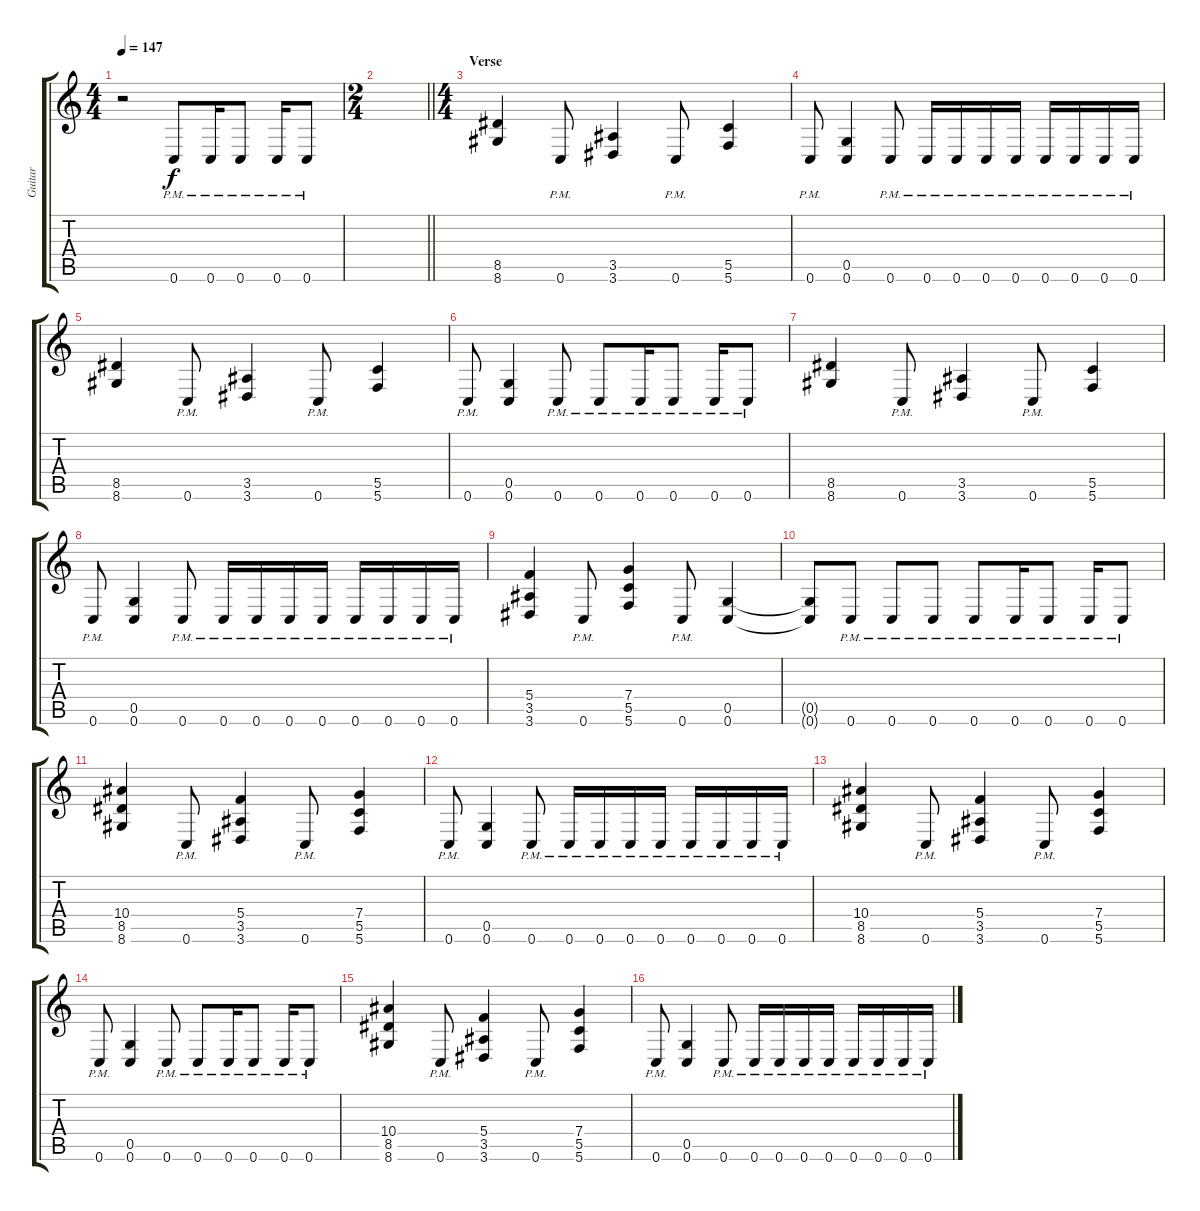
\track ("Guitar" "Guitar") {instrument distortionguitar}
\staff {score tabs}
\tuning (D4 A3 F3 C3 G2 C2) {hide}
\ts (4 4)
\tempo 147
\clef g2
\ks c
r.2{dy f} 0.6{pm}.8 0.6{pm}.16 0.6{pm}.8 0.6{pm}.16 0.6{pm}.8 |
\ts (2 4)
\barLineRight lightlight
|
\ts (4 4)
\section ("" "Verse")
(8.5 8.6).4 0.6{pm}.8 (3.5 3.6).4 0.6{pm}.8 (5.5 5.6).4 |
0.6{pm}.8 (0.5 0.6).4 0.6{pm}.8 0.6{pm}.16 0.6{pm}.16 0.6{pm}.16 0.6{pm}.16 0.6{pm}.16 0.6{pm}.16 0.6{pm}.16 0.6{pm}.16 |
(8.5 8.6).4 0.6{pm}.8 (3.5 3.6).4 0.6{pm}.8 (5.5 5.6).4 |
0.6{pm}.8 (0.5 0.6).4 0.6{pm}.8 0.6{pm}.8 0.6{pm}.16 0.6{pm}.8 0.6{pm}.16 0.6{pm}.8 |
(8.5 8.6).4 0.6{pm}.8 (3.5 3.6).4 0.6{pm}.8 (5.5 5.6).4 |
0.6{pm}.8 (0.5 0.6).4 0.6{pm}.8 0.6{pm}.16 0.6{pm}.16 0.6{pm}.16 0.6{pm}.16 0.6{pm}.16 0.6{pm}.16 0.6{pm}.16 0.6{pm}.16 |
(5.4 3.5 3.6).4 0.6{pm}.8 (7.4 5.5 5.6).4 0.6{pm}.8 (0.5 0.6).4 |
(0.5{t} 0.6{t}).8 0.6{pm}.8 0.6{pm}.8 0.6{pm}.8 0.6{pm}.8 0.6{pm}.16 0.6{pm}.8 0.6{pm}.16 0.6{pm}.8 |
(10.4 8.5 8.6).4 0.6{pm}.8 (5.4 3.5 3.6).4 0.6{pm}.8 (7.4 5.5 5.6).4 |
0.6{pm}.8 (0.5 0.6).4 0.6{pm}.8 0.6{pm}.16 0.6{pm}.16 0.6{pm}.16 0.6{pm}.16 0.6{pm}.16 0.6{pm}.16 0.6{pm}.16 0.6{pm}.16 |
(10.4 8.5 8.6).4 0.6{pm}.8 (5.4 3.5 3.6).4 0.6{pm}.8 (7.4 5.5 5.6).4 |
0.6{pm}.8 (0.5 0.6).4 0.6{pm}.8 0.6{pm}.8 0.6{pm}.16 0.6{pm}.8 0.6{pm}.16 0.6{pm}.8 |
(10.4 8.5 8.6).4 0.6{pm}.8 (5.4 3.5 3.6).4 0.6{pm}.8 (7.4 5.5 5.6).4 |
0.6{pm}.8 (0.5 0.6).4 0.6{pm}.8 0.6{pm}.16 0.6{pm}.16 0.6{pm}.16 0.6{pm}.16 0.6{pm}.16 0.6{pm}.16 0.6{pm}.16 0.6{pm}.16
